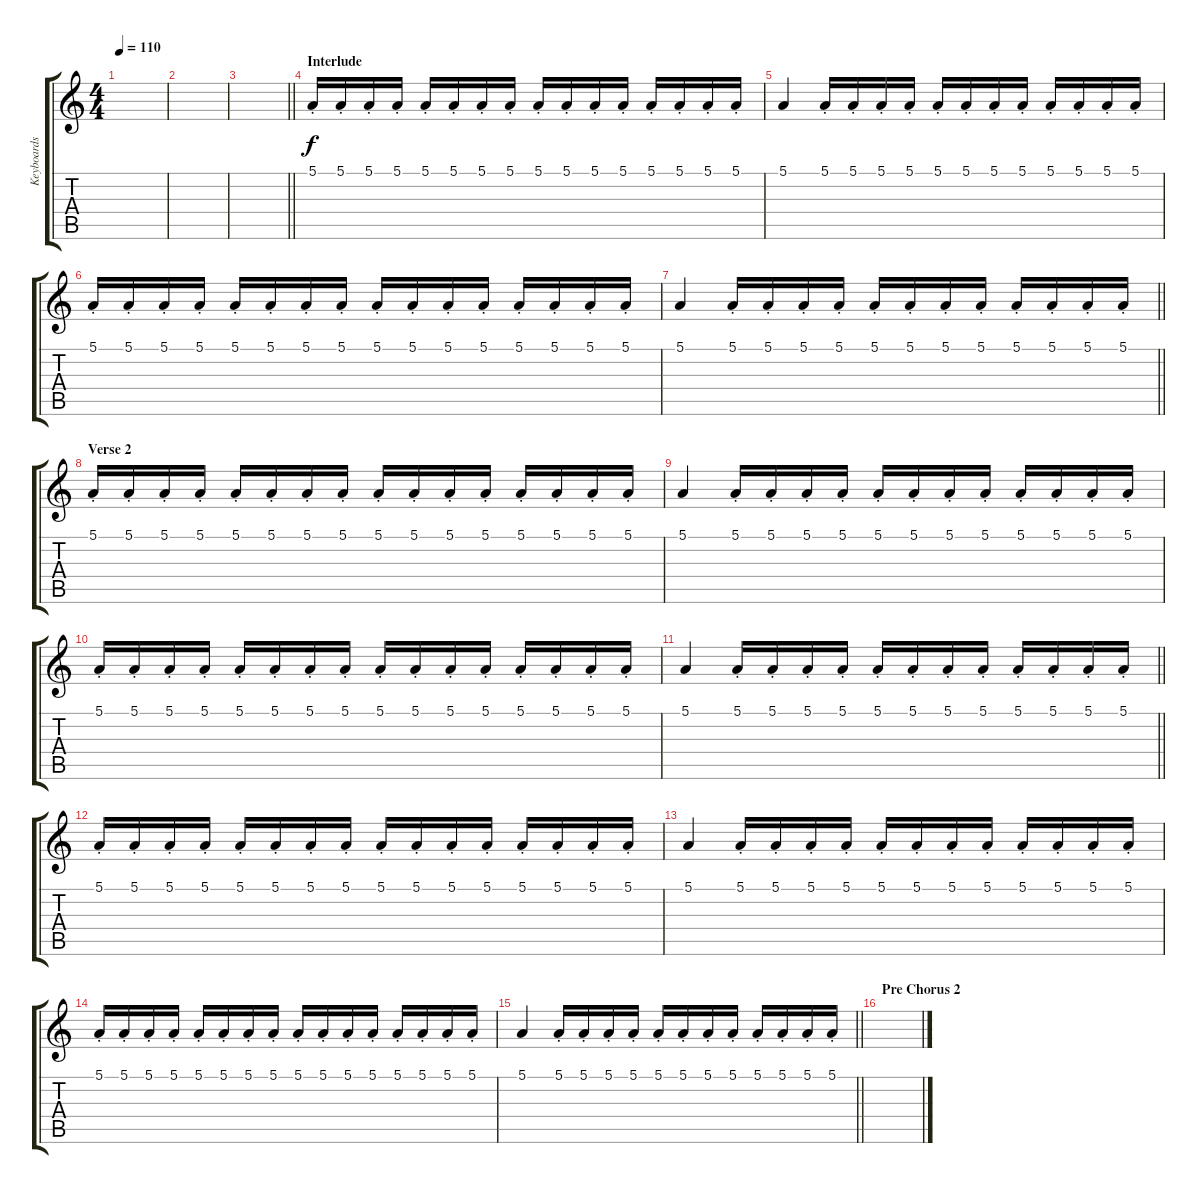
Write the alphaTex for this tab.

\track ("Keyboards" "Keyboards") {instrument lead2sawtooth}
\staff {score tabs}
\tuning (E4 B3 G3 D3 A2 E2) {hide}
\ts (4 4)
\tempo 110
\clef g2
\ks c
|
|
\barLineRight lightlight
|
\section ("" "Interlude")
5.1{st}.16 5.1{st}.16 5.1{st}.16 5.1{st}.16 5.1{st}.16 5.1{st}.16 5.1{st}.16 5.1{st}.16 5.1{st}.16 5.1{st}.16 5.1{st}.16 5.1{st}.16 5.1{st}.16 5.1{st}.16 5.1{st}.16 5.1{st}.16 |
5.1.4 5.1{st}.16 5.1{st}.16 5.1{st}.16 5.1{st}.16 5.1{st}.16 5.1{st}.16 5.1{st}.16 5.1{st}.16 5.1{st}.16 5.1{st}.16 5.1{st}.16 5.1{st}.16 |
5.1{st}.16 5.1{st}.16 5.1{st}.16 5.1{st}.16 5.1{st}.16 5.1{st}.16 5.1{st}.16 5.1{st}.16 5.1{st}.16 5.1{st}.16 5.1{st}.16 5.1{st}.16 5.1{st}.16 5.1{st}.16 5.1{st}.16 5.1{st}.16 |
\barLineRight lightlight
5.1.4 5.1{st}.16 5.1{st}.16 5.1{st}.16 5.1{st}.16 5.1{st}.16 5.1{st}.16 5.1{st}.16 5.1{st}.16 5.1{st}.16 5.1{st}.16 5.1{st}.16 5.1{st}.16 |
\section ("" "Verse 2")
5.1{st}.16 5.1{st}.16 5.1{st}.16 5.1{st}.16 5.1{st}.16 5.1{st}.16 5.1{st}.16 5.1{st}.16 5.1{st}.16 5.1{st}.16 5.1{st}.16 5.1{st}.16 5.1{st}.16 5.1{st}.16 5.1{st}.16 5.1{st}.16 |
5.1.4 5.1{st}.16 5.1{st}.16 5.1{st}.16 5.1{st}.16 5.1{st}.16 5.1{st}.16 5.1{st}.16 5.1{st}.16 5.1{st}.16 5.1{st}.16 5.1{st}.16 5.1{st}.16 |
5.1{st}.16 5.1{st}.16 5.1{st}.16 5.1{st}.16 5.1{st}.16 5.1{st}.16 5.1{st}.16 5.1{st}.16 5.1{st}.16 5.1{st}.16 5.1{st}.16 5.1{st}.16 5.1{st}.16 5.1{st}.16 5.1{st}.16 5.1{st}.16 |
\barLineRight lightlight
5.1.4 5.1{st}.16 5.1{st}.16 5.1{st}.16 5.1{st}.16 5.1{st}.16 5.1{st}.16 5.1{st}.16 5.1{st}.16 5.1{st}.16 5.1{st}.16 5.1{st}.16 5.1{st}.16 |
5.1{st}.16 5.1{st}.16 5.1{st}.16 5.1{st}.16 5.1{st}.16 5.1{st}.16 5.1{st}.16 5.1{st}.16 5.1{st}.16 5.1{st}.16 5.1{st}.16 5.1{st}.16 5.1{st}.16 5.1{st}.16 5.1{st}.16 5.1{st}.16 |
5.1.4 5.1{st}.16 5.1{st}.16 5.1{st}.16 5.1{st}.16 5.1{st}.16 5.1{st}.16 5.1{st}.16 5.1{st}.16 5.1{st}.16 5.1{st}.16 5.1{st}.16 5.1{st}.16 |
5.1{st}.16 5.1{st}.16 5.1{st}.16 5.1{st}.16 5.1{st}.16 5.1{st}.16 5.1{st}.16 5.1{st}.16 5.1{st}.16 5.1{st}.16 5.1{st}.16 5.1{st}.16 5.1{st}.16 5.1{st}.16 5.1{st}.16 5.1{st}.16 |
\barLineRight lightlight
5.1.4 5.1{st}.16 5.1{st}.16 5.1{st}.16 5.1{st}.16 5.1{st}.16 5.1{st}.16 5.1{st}.16 5.1{st}.16 5.1{st}.16 5.1{st}.16 5.1{st}.16 5.1{st}.16 |
\section ("" "Pre Chorus 2")
